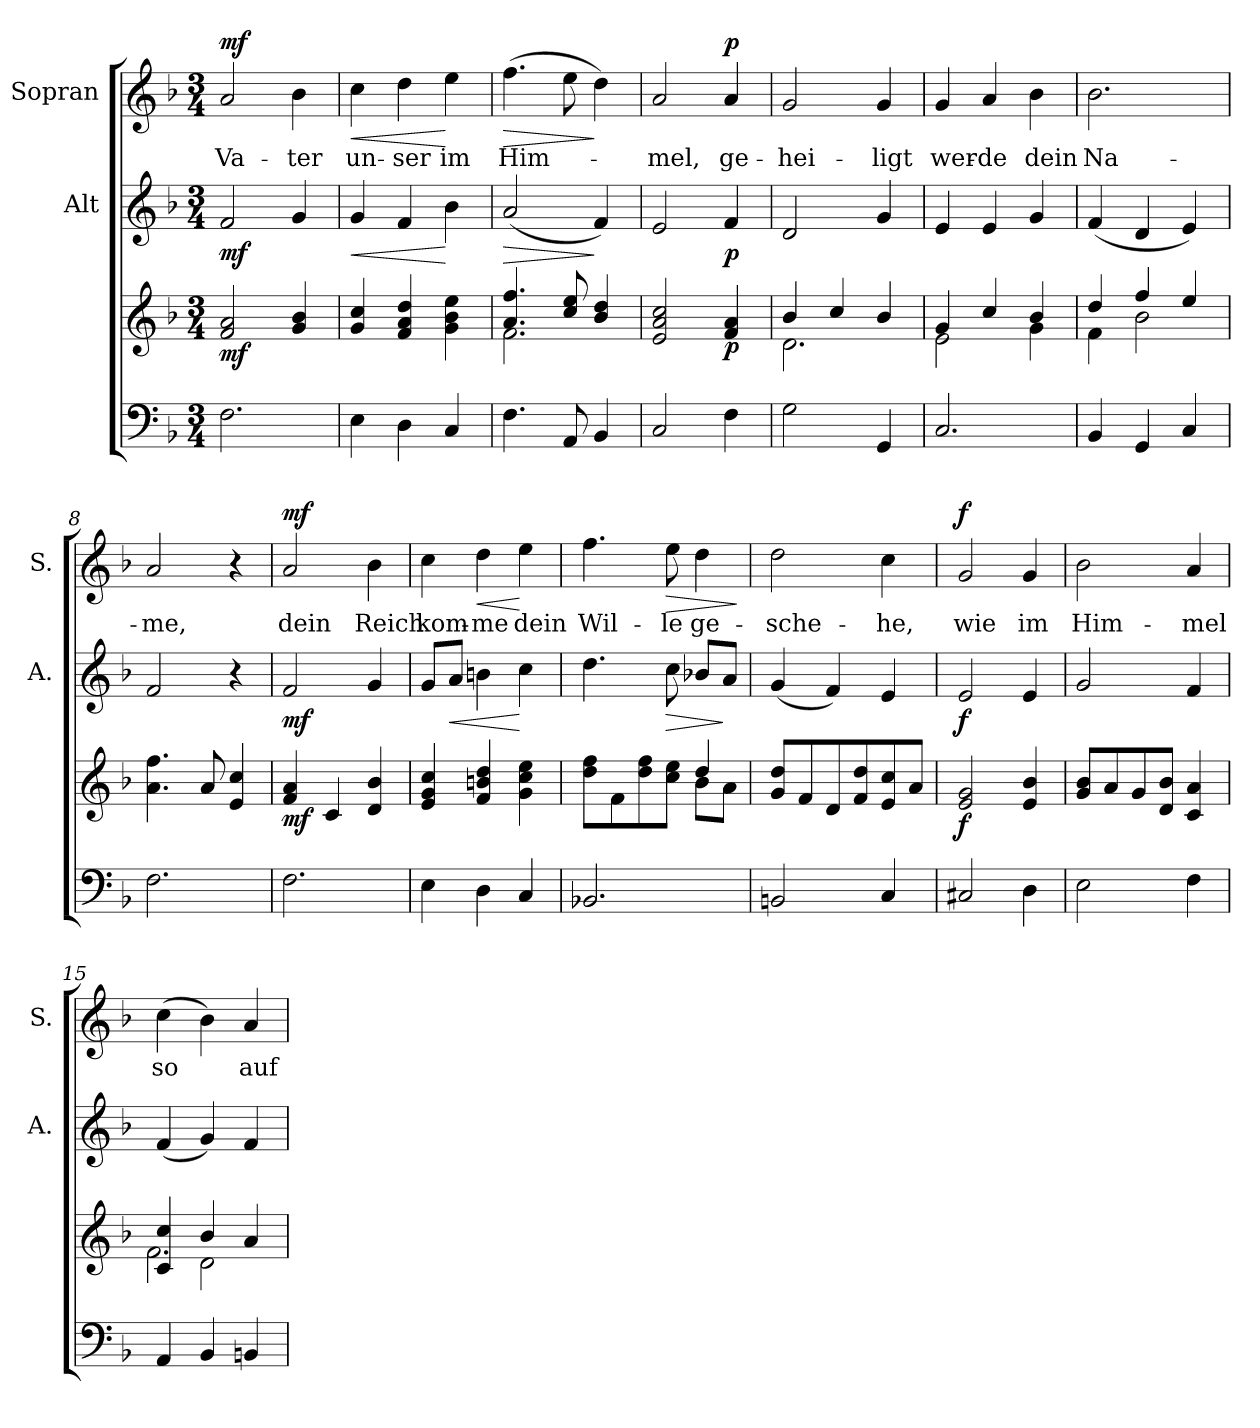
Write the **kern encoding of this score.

**kern	**kern	**dynam	**kern	**dynam	**kern	**text	**dynam
*part3	*part3	*part3	*part2	*part2	*part1	*part1	*part1
*staff4	*staff3	*staff3/4	*staff2	*staff2	*staff1	*staff1	*staff1
*	*	*	*I"Alt	*	*I"Sopran	*	*
*	*	*	*I'A.	*	*I'S.	*	*
*clefF4	*clefG2	*	*clefG2	*	*clefG2	*	*
*k[b-]	*k[b-]	*	*k[b-]	*	*k[b-]	*	*
*F:	*F:	*	*F:	*	*F:	*	*
*M3/4	*M3/4	*	*M3/4	*	*M3/4	*	*
=1	=1	=1	=1	=1	=1	=1	=1
!	!	!LO:DY:b	!	!LO:DY:b	!	!LO:LY:b	!LO:DY:a
2.F\	2f/ 2a/	mf	2f/	mf	2a/	Va-	mf
!	!	!	!	!	!	!LO:LY:b	!
.	4g/ 4b-/	.	4g/	.	4b-\	-ter	.
=2	=2	=2	=2	=2	=2	=2	=2
!	!	!	!	!LO:HP:b	!	!LO:LY:b	!LO:HP:b
4E\	4g/ 4cc/	.	4g/	<	4cc\	un-	<
!	!	!	!	!	!	!LO:LY:b	!
4D\	4f/ 4a/ 4dd/	.	4f/	.	4dd\	-ser	.
!	!	!	!	!	!	!LO:LY:b	!
4C/	4g\ 4b-\ 4ee\	.	4b-\	[	4ee\	im	[
=3	=3	=3	=3	=3	=3	=3	=3
*	*^	*	*	*	*	*	*
!	!	!	!	!	!LO:HP:b	!	!LO:LY:b	!LO:HP:b
4.F\	4.a/ 4.ff/	2.f\	.	(<2a/	>	(>4.ff\	Him-	>
8AA/	8cc/ 8ee/	.	.	.	.	8ee\	.	.
4BB-/	4b-/ 4dd/	.	.	4f/)	]	4dd\)	.	]
*	*v	*v	*	*	*	*	*	*
=4	=4	=4	=4	=4	=4	=4	=4
!	!	!	!	!	!	!LO:LY:b	!
2C/	2e/ 2a/ 2cc/	.	2e/	.	2a/	-mel,	.
!	!	!LO:DY:b	!	!LO:DY:b	!	!LO:LY:b	!LO:DY:a
4F\	4f/ 4a/	p	4f/	p	4a/	ge-	p
=5	=5	=5	=5	=5	=5	=5	=5
*	*^	*	*	*	*	*	*
!	!	!	!	!	!	!	!LO:LY:b	!
2G\	4b-/	2.d\	.	2d/	.	2g/	-hei-	.
.	4cc/	.	.	.	.	.	.	.
!	!	!	!	!	!	!	!LO:LY:b	!
4GG/	4b-/	.	.	4g/	.	4g/	-ligt	.
=6	=6	=6	=6	=6	=6	=6	=6	=6
!	!	!	!	!	!	!	!LO:LY:b	!
2.C/	4g/	2e\	.	4e/	.	4g/	wer-	.
!	!	!	!	!	!	!	!LO:LY:b	!
.	4cc/	.	.	4e/	.	4a/	-de	.
!	!	!	!	!	!	!	!LO:LY:b	!
.	4b-/	4g\	.	4g/	.	4b-\	dein	.
=7	=7	=7	=7	=7	=7	=7	=7	=7
!	!	!	!	!	!	!	!LO:LY:b	!
4BB-/	4dd/	4f\	.	(<4f/	.	2.b-\	Na-	.
4GG/	4ff/	2b-\	.	4d/	.	.	.	.
4C/	4ee/	.	.	4e/)	.	.	.	.
*	*v	*v	*	*	*	*	*	*
!!LO:LB:g=z
=8	=8	=8	=8	=8	=8	=8	=8
!	!	!	!	!	!	!LO:LY:b	!
2.F\	4.a\ 4.ff\	.	2f/	.	2a/	-me,	.
.	8a/	.	.	.	.	.	.
.	4e/ 4cc/	.	4r	.	4r	.	.
=9	=9	=9	=9	=9	=9	=9	=9
!	!	!LO:DY:b	!	!LO:DY:b	!	!LO:LY:b	!LO:DY:a
2.F\	4f/ 4a/	mf	2f/	mf	2a/	dein	mf
.	4c/	.	.	.	.	.	.
!	!	!	!	!	!	!LO:LY:b	!
.	4d/ 4b-/	.	4g/	.	4b-\	Reich	.
=10	=10	=10	=10	=10	=10	=10	=10
!	!	!	!	!	!	!LO:LY:b	!
4E\	4e/ 4g/ 4cc/	.	8g/L	.	4cc\	kom-	.
!	!	!	!	!LO:HP:b	!	!	!
.	.	.	8a/J	<	.	.	.
!	!	!	!	!	!	!LO:LY:b	!LO:HP:b
4D\	4f/ 4bn/ 4dd/	.	4bn\	.	4dd\	-me	<
!	!	!	!	!	!	!LO:LY:b	!
4C/	4g\ 4cc\ 4ee\	.	4cc\	[	4ee\	dein	[
=11	=11	=11	=11	=11	=11	=11	=11
*	*^	*	*	*	*	*	*
!	!	!	!	!	!	!	!LO:LY:b	!
2.BB-X/	8dd\ 8ff\L	2ryy	.	4.dd\	.	4.ff\	Wil-	.
.	8f\	.	.	.	.	.	.	.
.	8dd\ 8ff\	.	.	.	.	.	.	.
!	!	!	!	!	!LO:HP:b	!	!LO:LY:b	!LO:HP:b
.	8cc\ 8ee\J	.	.	8cc\	>	8ee\	-le	>
!	!	!	!	!	!	!	!LO:LY:b	!
.	4dd/	8b-\L	.	8b-X/L	.	4dd\	ge-	.
.	.	8a\J	.	8a/J	]	.	.	.
*	*v	*v	*	*	*	*	*	*
.	.	.	.	.	.	.	]
=12	=12	=12	=12	=12	=12	=12	=12
!	!	!	!	!	!	!LO:LY:b	!
2BBn/	8g/ 8dd/L	.	(<4g/	.	2dd\	-sche-	.
.	8f/	.	.	.	.	.	.
.	8d/	.	4f/)	.	.	.	.
.	8f/ 8dd/	.	.	.	.	.	.
!	!	!	!	!	!	!LO:LY:b	!
4C/	8e/ 8cc/	.	4e/	.	4cc\	-he,	.
.	8a/J	.	.	.	.	.	.
=13	=13	=13	=13	=13	=13	=13	=13
!	!	!LO:DY:b	!	!LO:DY:b	!	!LO:LY:b	!LO:DY:a
2C#X/	2e/ 2g/	f	2e/	f	2g/	wie	f
!	!	!	!	!	!	!LO:LY:b	!
4D\	4e/ 4b-/	.	4e/	.	4g/	im	.
!!LO:PB:g=z
=14	=14	=14	=14	=14	=14	=14	=14
!	!	!	!	!	!	!LO:LY:b	!
2E\	8g/ 8b-/L	.	2g/	.	2b-\	Him-	.
.	8a/	.	.	.	.	.	.
.	8g/	.	.	.	.	.	.
.	8d/ 8b-/J	.	.	.	.	.	.
!	!	!	!	!	!	!LO:LY:b	!
4F\	4c/ 4a/	.	4f/	.	4a/	-mel	.
=15	=15	=15	=15	=15	=15	=15	=15
*	*^	*	*	*	*	*	*
*	*	*^	*	*	*	*	*	*
!	!	!	!	!	!	!	!	!LO:LY:b	!
4AA/	4c/ 4cc/	2.f\	4ryy	.	(<4f/	.	(>4cc\	so	.
4BB-/	4b-/	.	2d\	.	4g/)	.	4b-\)	.	.
!	!	!	!	!	!	!	!	!LO:LY:b	!
4BBn/	4a/	.	.	.	4f/	.	4a/	auf	.
*	*v	*v	*v	*	*	*	*	*	*
=	=	=	=	=	=	=	=
*-	*-	*-	*-	*-	*-	*-	*-
